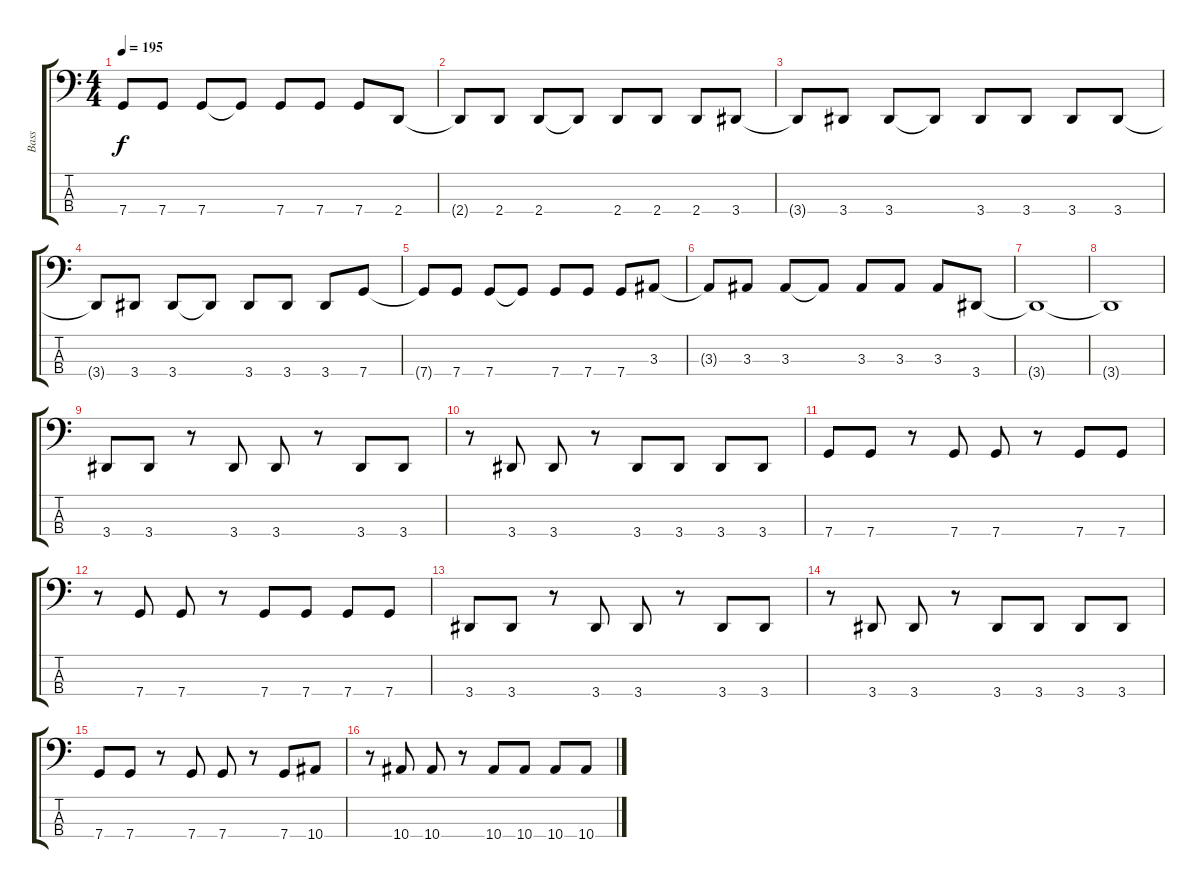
\track ("Bass" "Bass") {instrument electricbassfinger}
\staff {score tabs}
\tuning (F2 C2 G1 C1) {hide}
\ts (4 4)
\tempo 195
\clef f4
\ks c
7.4{t}.8{dy f} 7.4.8 7.4.8 7.4{t}.8 7.4.8 7.4.8 7.4.8 2.4.8 |
2.4{t}.8 2.4.8 2.4.8 2.4{t}.8 2.4.8 2.4.8 2.4.8 3.4.8 |
3.4{t}.8 3.4.8 3.4.8 3.4{t}.8 3.4.8 3.4.8 3.4.8 3.4.8 |
3.4{t}.8 3.4.8 3.4.8 3.4{t}.8 3.4.8 3.4.8 3.4.8 7.4.8 |
7.4{t}.8 7.4.8 7.4.8 7.4{t}.8 7.4.8 7.4.8 7.4.8 3.3.8 |
3.3{t}.8 3.3.8 3.3.8 3.3{t}.8 3.3.8 3.3.8 3.3.8 3.4.8 |
3.4{t}.1 |
3.4{t}.1 |
3.4.8 3.4.8 r.8 3.4.8 3.4.8 r.8 3.4.8 3.4.8 |
r.8 3.4.8 3.4.8 r.8 3.4.8 3.4.8 3.4.8 3.4.8 |
7.4.8 7.4.8 r.8 7.4.8 7.4.8 r.8 7.4.8 7.4.8 |
r.8 7.4.8 7.4.8 r.8 7.4.8 7.4.8 7.4.8 7.4.8 |
3.4.8 3.4.8 r.8 3.4.8 3.4.8 r.8 3.4.8 3.4.8 |
r.8 3.4.8 3.4.8 r.8 3.4.8 3.4.8 3.4.8 3.4.8 |
7.4.8 7.4.8 r.8 7.4.8 7.4.8 r.8 7.4.8 10.4.8 |
r.8 10.4.8 10.4.8 r.8 10.4.8 10.4.8 10.4.8 10.4.8
